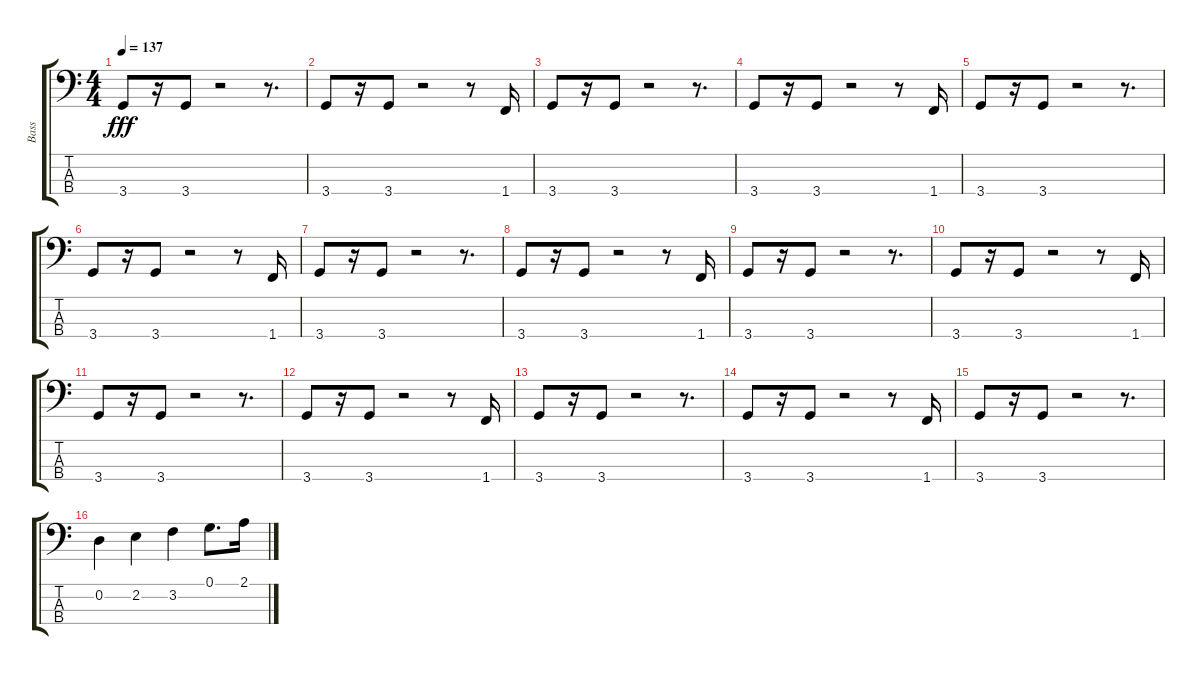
\track ("Bass" "Bass") {instrument slapbass1}
\staff {score tabs}
\tuning (G2 D2 A1 E1) {hide}
\ts (4 4)
\tempo 137
\clef f4
\ks c
3.4.8{dy fff} r.16 3.4.8 r.2 r.8{d} |
3.4.8 r.16 3.4.8 r.2 r.8 1.4.16 |
3.4.8 r.16 3.4.8 r.2 r.8{d} |
3.4.8 r.16 3.4.8 r.2 r.8 1.4.16 |
3.4.8 r.16 3.4.8 r.2 r.8{d} |
3.4.8 r.16 3.4.8 r.2 r.8 1.4.16 |
3.4.8 r.16 3.4.8 r.2 r.8{d} |
3.4.8 r.16 3.4.8 r.2 r.8 1.4.16 |
3.4.8 r.16 3.4.8 r.2 r.8{d} |
3.4.8 r.16 3.4.8 r.2 r.8 1.4.16 |
3.4.8 r.16 3.4.8 r.2 r.8{d} |
3.4.8 r.16 3.4.8 r.2 r.8 1.4.16 |
3.4.8 r.16 3.4.8 r.2 r.8{d} |
3.4.8 r.16 3.4.8 r.2 r.8 1.4.16 |
3.4.8 r.16 3.4.8 r.2 r.8{d} |
0.2.4 2.2.4 3.2.4 0.1.8{d} 2.1.16
